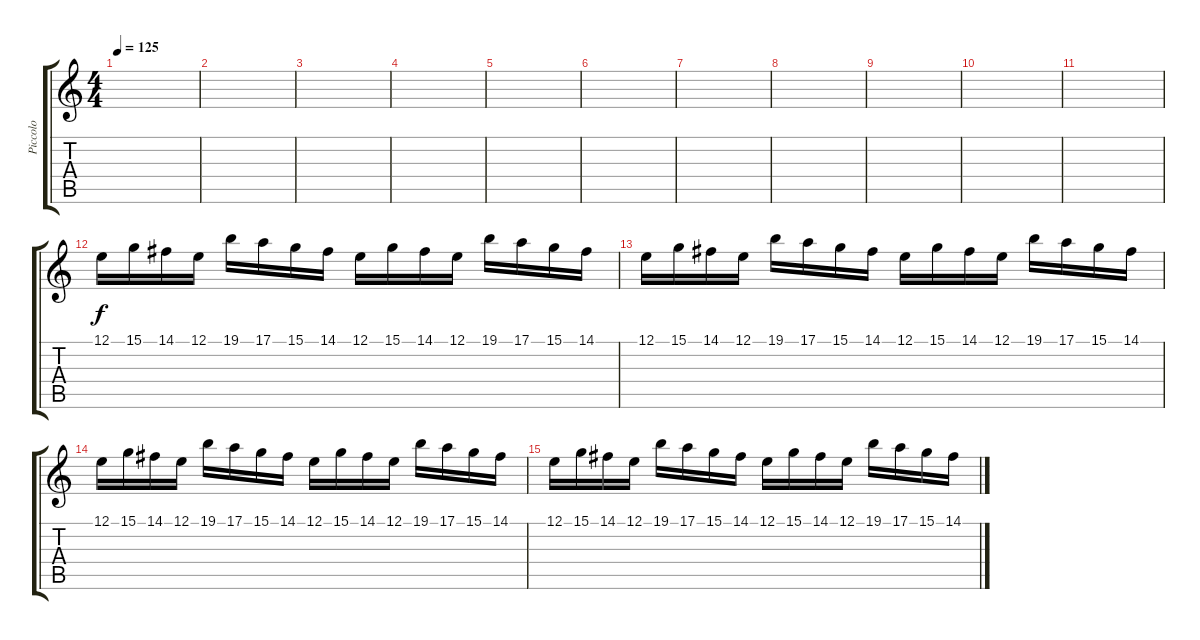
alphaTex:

\track ("Piccolo" "Piccolo") {instrument piccolo}
\staff {score tabs}
\tuning (E4 B3 G3 D3 A2 E2) {hide}
\ts (4 4)
\tempo 125
\clef g2
\ks c
|
|
|
|
|
|
|
|
|
|
|
12.1.16 15.1.16 14.1.16 12.1.16 19.1.16 17.1.16 15.1.16 14.1.16 12.1.16 15.1.16 14.1.16 12.1.16 19.1.16 17.1.16 15.1.16 14.1.16 |
12.1.16 15.1.16 14.1.16 12.1.16 19.1.16 17.1.16 15.1.16 14.1.16 12.1.16 15.1.16 14.1.16 12.1.16 19.1.16 17.1.16 15.1.16 14.1.16 |
12.1.16 15.1.16 14.1.16 12.1.16 19.1.16 17.1.16 15.1.16 14.1.16 12.1.16 15.1.16 14.1.16 12.1.16 19.1.16 17.1.16 15.1.16 14.1.16 |
12.1.16 15.1.16 14.1.16 12.1.16 19.1.16 17.1.16 15.1.16 14.1.16 12.1.16 15.1.16 14.1.16 12.1.16 19.1.16 17.1.16 15.1.16 14.1.16
